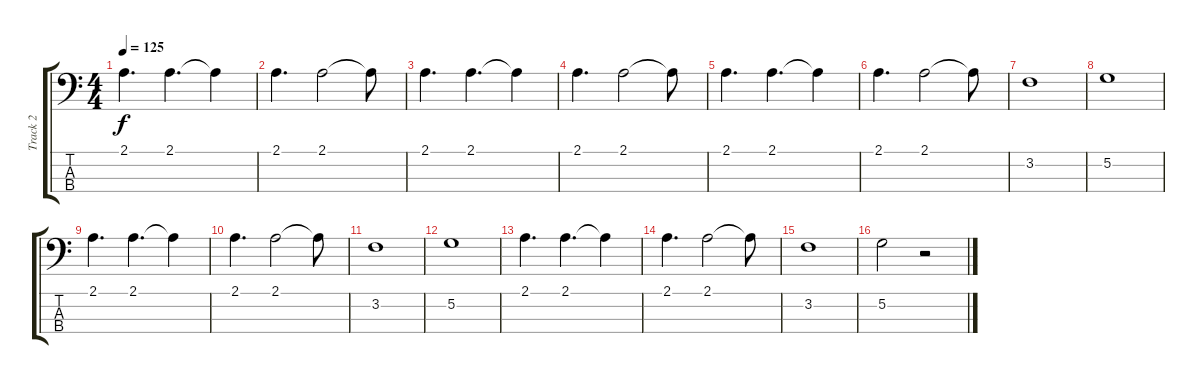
\track ("Track 2" "Track 2") {instrument electricbassfinger}
\staff {score tabs}
\tuning (G2 D2 A1 D1) {hide}
\ts (4 4)
\tempo 125
\clef f4
\ks c
2.1.4{d dy f} 2.1.4{d} 2.1{t}.4 |
2.1.4{d} 2.1.2 2.1{t}.8 |
2.1.4{d} 2.1.4{d} 2.1{t}.4 |
2.1.4{d} 2.1.2 2.1{t}.8 |
2.1.4{d} 2.1.4{d} 2.1{t}.4 |
2.1.4{d} 2.1.2 2.1{t}.8 |
3.2.1 |
5.2.1 |
2.1.4{d} 2.1.4{d} 2.1{t}.4 |
2.1.4{d} 2.1.2 2.1{t}.8 |
3.2.1 |
5.2.1 |
2.1.4{d} 2.1.4{d} 2.1{t}.4 |
2.1.4{d} 2.1.2 2.1{t}.8 |
3.2.1 |
5.2.2 r.2
